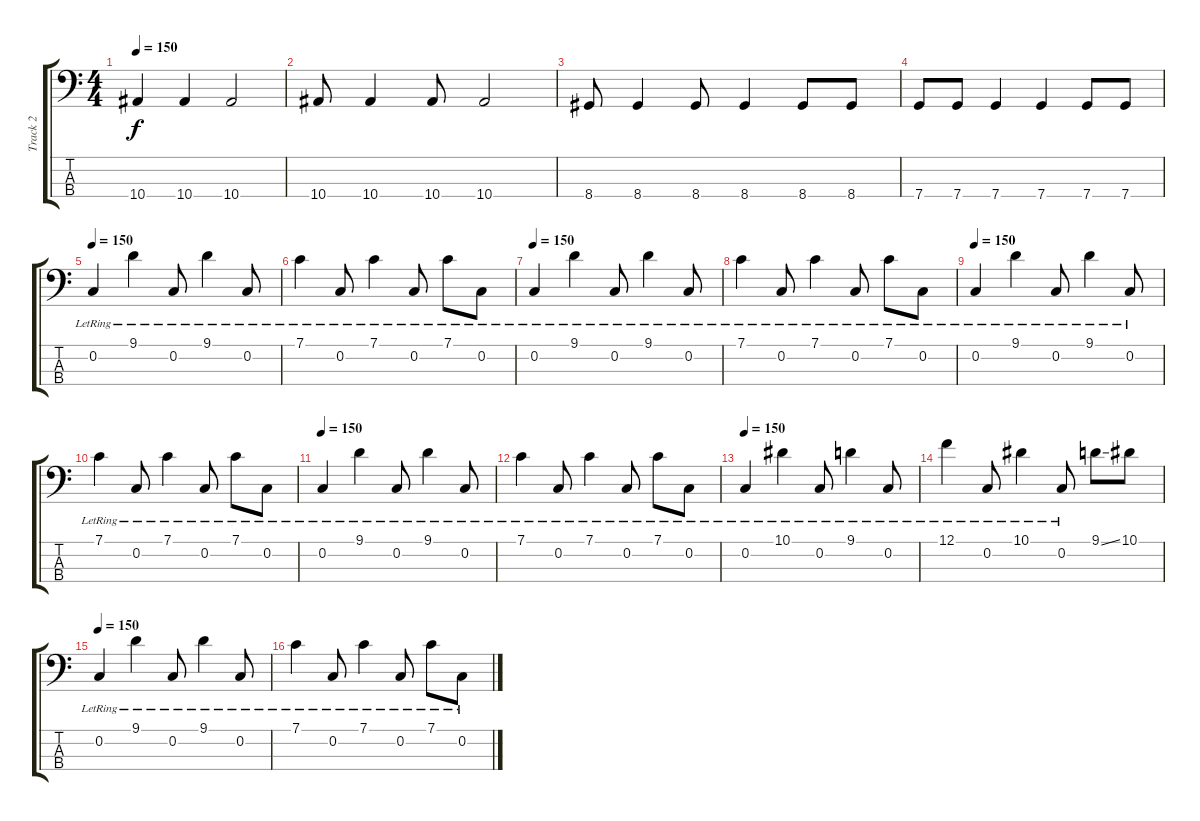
\track ("Track 2" "Track 2") {instrument electricbassfinger}
\staff {score tabs}
\tuning (F2 C2 G1 C1) {hide}
\ts (4 4)
\tempo 150
\clef f4
\ks c
10.4.4{dy f} 10.4.4 10.4.2 |
10.4.8 10.4.4 10.4.8 10.4.2 |
8.4.8 8.4.4 8.4.8 8.4.4 8.4.8 8.4.8 |
7.4.8 7.4.8 7.4.4 7.4.4 7.4.8 7.4.8 |
\tempo 150
0.2{lr}.4 9.1{lr}.4 0.2{lr}.8 9.1{lr}.4 0.2{lr}.8 |
7.1{lr}.4 0.2{lr}.8 7.1{lr}.4 0.2{lr}.8 7.1{lr}.8 0.2{lr}.8 |
\tempo 150
0.2{lr}.4 9.1{lr}.4 0.2{lr}.8 9.1{lr}.4 0.2{lr}.8 |
7.1{lr}.4 0.2{lr}.8 7.1{lr}.4 0.2{lr}.8 7.1{lr}.8 0.2{lr}.8 |
\tempo 150
0.2{lr}.4 9.1{lr}.4 0.2{lr}.8 9.1{lr}.4 0.2{lr}.8 |
7.1{lr}.4 0.2{lr}.8 7.1{lr}.4 0.2{lr}.8 7.1{lr}.8 0.2{lr}.8 |
\tempo 150
0.2{lr}.4 9.1{lr}.4 0.2{lr}.8 9.1{lr}.4 0.2{lr}.8 |
7.1{lr}.4 0.2{lr}.8 7.1{lr}.4 0.2{lr}.8 7.1{lr}.8 0.2{lr}.8 |
\tempo 150
0.2{lr}.4 10.1{lr}.4 0.2{lr}.8 9.1{lr}.4 0.2{lr}.8 |
12.1{lr}.4 0.2{lr}.8 10.1{lr}.4 0.2{lr}.8 9.1{ss}.8 10.1.8 |
\tempo 150
0.2{lr}.4 9.1{lr}.4 0.2{lr}.8 9.1{lr}.4 0.2{lr}.8 |
7.1{lr}.4 0.2{lr}.8 7.1{lr}.4 0.2{lr}.8 7.1{lr}.8 0.2{lr}.8
